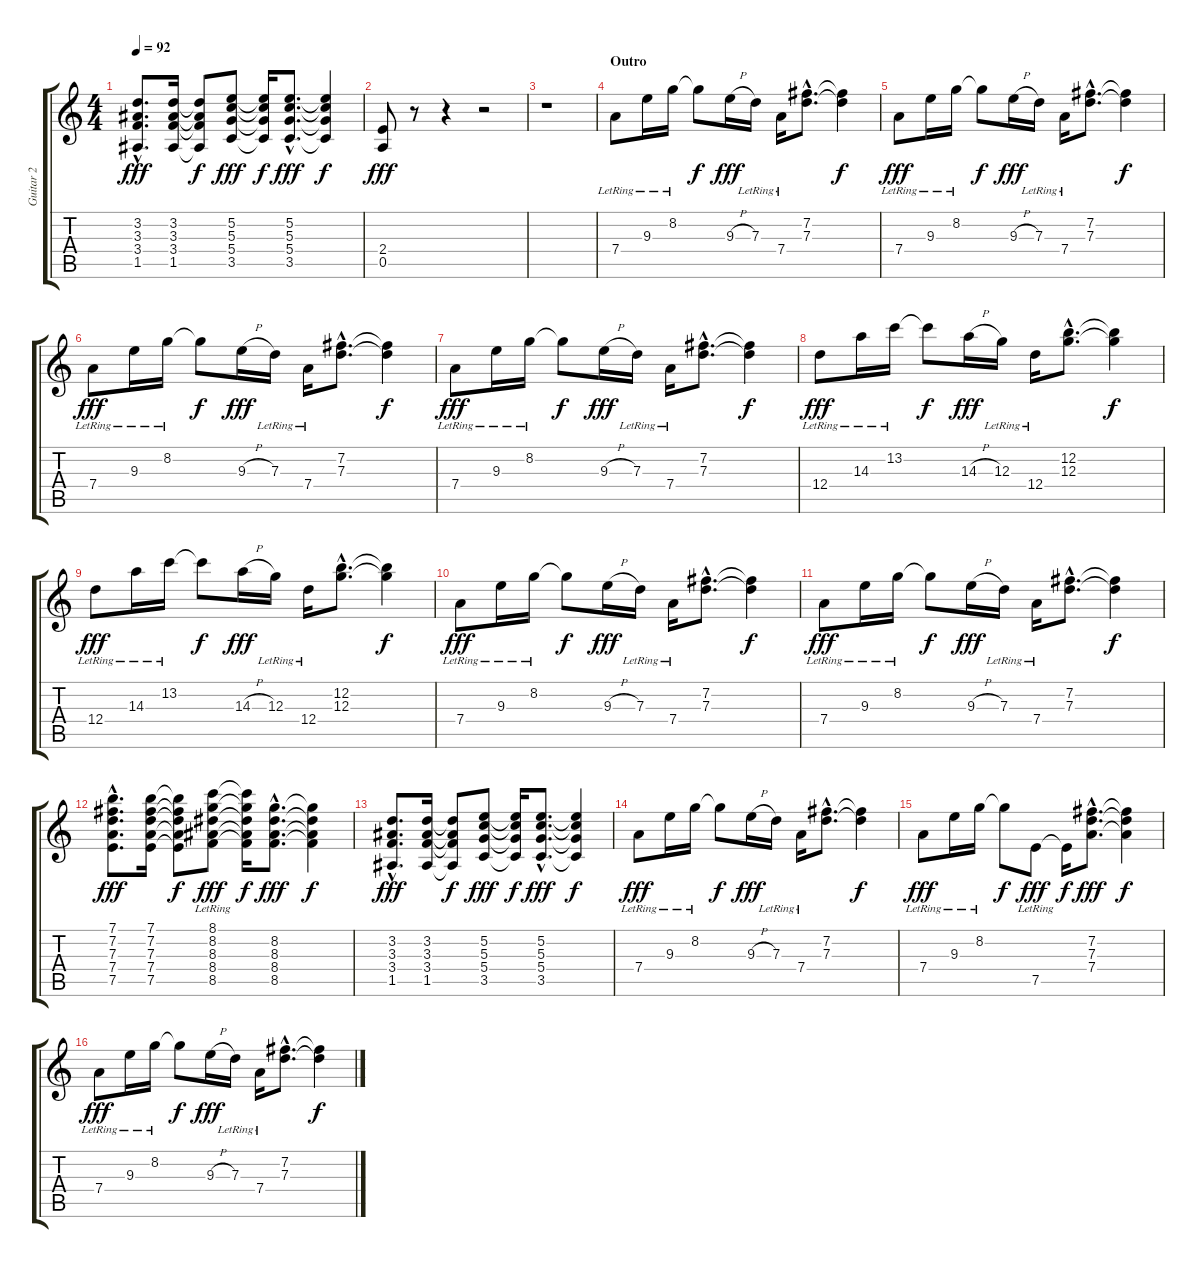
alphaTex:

\track ("Guitar 2" "Guitar 2") {instrument distortionguitar}
\staff {score tabs}
\tuning (E4 B3 G3 D3 A2 E2) {hide}
\ts (4 4)
\tempo 92
\clef g2
\ks c
(3.2{hac} 3.3{hac} 3.4{hac} 1.5{hac}).8{d dy fff} (3.2 3.3 3.4 1.5).16 (3.2{t} 3.3{t} 3.4{t} 1.5{t}).8{dy f} (5.2 5.3 5.4 3.5).8{dy fff} (5.2{t} 5.3{t} 5.4{t} 3.5{t}).16{dy f} (5.2{hac} 5.3{hac} 5.4{hac} 3.5{hac}).8{d dy fff} (5.2{t} 5.3{t} 5.4{t} 3.5{t}).4{dy f} |
(2.4 0.5).8{dy fff} r.8 r.4 r.2 |
r.1 |
\section ("" "Outro")
7.4{lr}.8 9.3{lr}.16 8.2{lr}.16 8.2{t}.8{dy f} 9.3{h}.16{dy fff} 7.3{lr}.16 7.4{lr}.16 (7.2{hac} 7.3{hac}).8{d} (7.2{t} 7.3{t}).4{dy f} |
7.4{lr}.8{dy fff} 9.3{lr}.16 8.2{lr}.16 8.2{t}.8{dy f} 9.3{h}.16{dy fff} 7.3{lr}.16 7.4{lr}.16 (7.2{hac} 7.3{hac}).8{d} (7.2{t} 7.3{t}).4{dy f} |
7.4{lr}.8{dy fff} 9.3{lr}.16 8.2{lr}.16 8.2{t}.8{dy f} 9.3{h}.16{dy fff} 7.3{lr}.16 7.4{lr}.16 (7.2{hac} 7.3{hac}).8{d} (7.2{t} 7.3{t}).4{dy f} |
7.4{lr}.8{dy fff} 9.3{lr}.16 8.2{lr}.16 8.2{t}.8{dy f} 9.3{h}.16{dy fff} 7.3{lr}.16 7.4{lr}.16 (7.2{hac} 7.3{hac}).8{d} (7.2{t} 7.3{t}).4{dy f} |
12.4{lr}.8{dy fff} 14.3{lr}.16 13.2{lr}.16 13.2{t}.8{dy f} 14.3{h}.16{dy fff} 12.3{lr}.16 12.4{lr}.16 (12.2{hac} 12.3{hac}).8{d} (12.2{t} 12.3{t}).4{dy f} |
12.4{lr}.8{dy fff} 14.3{lr}.16 13.2{lr}.16 13.2{t}.8{dy f} 14.3{h}.16{dy fff} 12.3{lr}.16 12.4{lr}.16 (12.2{hac} 12.3{hac}).8{d} (12.2{t} 12.3{t}).4{dy f} |
7.4{lr}.8{dy fff} 9.3{lr}.16 8.2{lr}.16 8.2{t}.8{dy f} 9.3{h}.16{dy fff} 7.3{lr}.16 7.4{lr}.16 (7.2{hac} 7.3{hac}).8{d} (7.2{t} 7.3{t}).4{dy f} |
7.4{lr}.8{dy fff} 9.3{lr}.16 8.2{lr}.16 8.2{t}.8{dy f} 9.3{h}.16{dy fff} 7.3{lr}.16 7.4{lr}.16 (7.2{hac} 7.3{hac}).8{d} (7.2{t} 7.3{t}).4{dy f} |
(7.1{hac} 7.2{hac} 7.3{hac} 7.4{hac} 7.5{hac}).8{d dy fff} (7.1 7.2 7.3 7.4 7.5).16 (7.1{t} 7.2{t} 7.3{t} 7.4{t} 7.5{t}).8{dy f} (8.1{lr} 8.2 8.3 8.4 8.5).8{dy fff} (8.1{t} 8.2{t} 8.3{t} 8.4{t} 8.5{t}).16{dy f} (8.2{hac} 8.3{hac} 8.4{hac} 8.5{hac}).8{d dy fff} (8.2{t} 8.3{t} 8.4{t} 8.5{t}).4{dy f} |
(3.2{hac} 3.3{hac} 3.4{hac} 1.5{hac}).8{d dy fff} (3.2 3.3 3.4 1.5).16 (3.2{t} 3.3{t} 3.4{t} 1.5{t}).8{dy f} (5.2 5.3 5.4 3.5).8{dy fff} (5.2{t} 5.3{t} 5.4{t} 3.5{t}).16{dy f} (5.2{hac} 5.3{hac} 5.4{hac} 3.5{hac}).8{d dy fff} (5.2{t} 5.3{t} 5.4{t} 3.5{t}).4{dy f} |
7.4{lr}.8{dy fff} 9.3{lr}.16 8.2{lr}.16 8.2{t}.8{dy f} 9.3{h}.16{dy fff} 7.3{lr}.16 7.4{lr}.16 (7.2{hac} 7.3{hac}).8{d} (7.2{t} 7.3{t}).4{dy f} |
7.4{lr}.8{dy fff} 9.3{lr}.16 8.2{lr}.16 8.2{t}.8{dy f} 7.5{lr}.8{dy fff} 7.5{t}.16{dy f} (7.2{hac} 7.3{hac} 7.4{hac}).8{d dy fff} (7.2{t} 7.3{t} 7.4{t}).4{dy f} |
7.4{lr}.8{dy fff} 9.3{lr}.16 8.2{lr}.16 8.2{t}.8{dy f} 9.3{h}.16{dy fff} 7.3{lr}.16 7.4{lr}.16 (7.2{hac} 7.3{hac}).8{d} (7.2{t} 7.3{t}).4{dy f}
